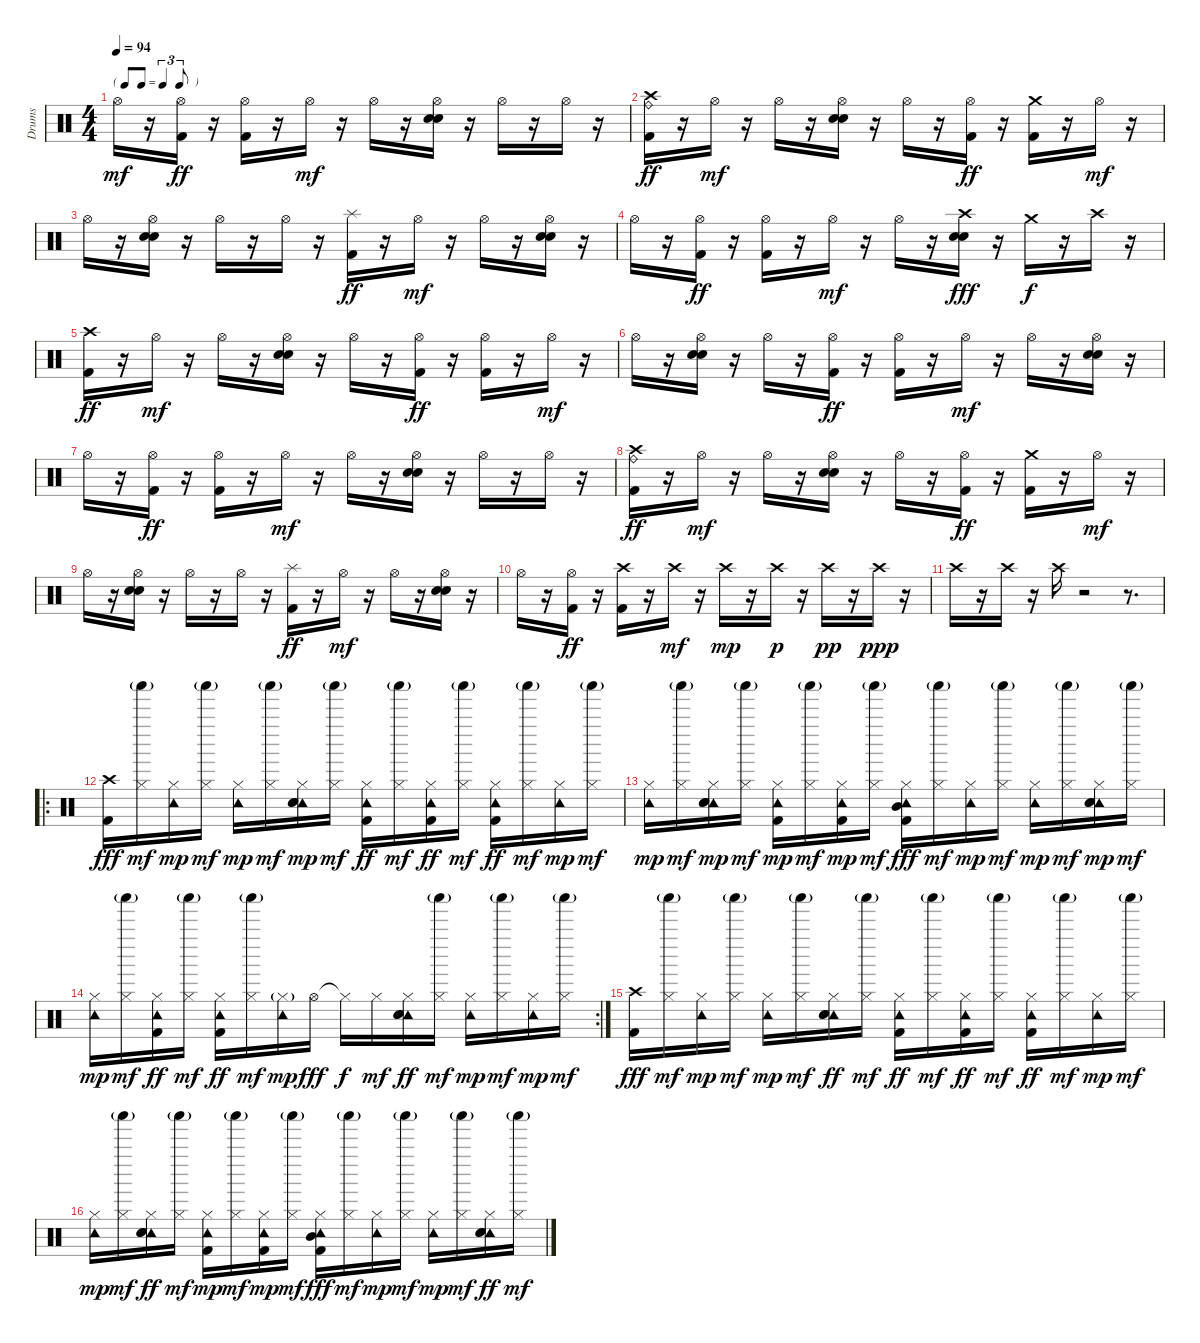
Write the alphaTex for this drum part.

\track ("Drums" "Drums") {instrument percussion}
\staff {score}
\articulation defaults
\ts (4 4)
\tf triplet8th
\tempo 94
\clef neutral
\ks c "Hi-Hat (open)".16{dy mf}
r.16 ("Hi-Hat (open)" "Kick (hit) 2").16{dy ff} r.16 ("Hi-Hat (open)" "Kick (hit) 2").16 r.16 "Hi-Hat (open)".16{dy mf} r.16 "Hi-Hat (open)".16 r.16 ("Hi-Hat (open)" "Electric Snare (hit)" "Metronome (bell)").16 r.16 "Hi-Hat (open)".16 r.16 "Hi-Hat (open)".16 r.16 |
("Crash high (hit)" "Ride (bell)" "Kick (hit) 2").16{dy ff} r.16 "Hi-Hat (open)".16{dy mf} r.16 "Hi-Hat (open)".16 r.16 ("Hi-Hat (open)" "Electric Snare (hit)" "Metronome (bell)").16 r.16 "Hi-Hat (open)".16 r.16 ("Hi-Hat (open)" "Kick (hit) 2").16{dy ff} r.16 ("Crash medium (hit)" "Kick (hit) 2").16 r.16 "Hi-Hat (open)".16{dy mf} r.16 |
"Hi-Hat (open)".16 r.16 ("Hi-Hat (open)" "Electric Snare (hit)" "Metronome (bell)").16 r.16 "Hi-Hat (open)".16 r.16 "Hi-Hat (open)".16 r.16 ("Splash (hit)" "Kick (hit) 2").16{dy ff} r.16 "Hi-Hat (open)".16{dy mf} r.16 "Hi-Hat (open)".16 r.16 ("Hi-Hat (open)" "Electric Snare (hit)" "Metronome (bell)").16 r.16 |
"Hi-Hat (open)".16 r.16 ("Hi-Hat (open)" "Kick (hit) 2").16{dy ff} r.16 ("Hi-Hat (open)" "Kick (hit) 2").16 r.16 "Hi-Hat (open)".16{dy mf} r.16 "Hi-Hat (open)".16 r.16 ("Crash high (hit)" "Electric Snare (hit)" "Metronome (bell)").16{dy fff} r.16 "Crash medium (hit)".16{dy f} r.16 "Crash high (hit)".16 r.16 |
("Crash high (hit)" "Kick (hit) 2").16{dy ff} r.16 "Hi-Hat (open)".16{dy mf} r.16 "Hi-Hat (open)".16 r.16 ("Hi-Hat (open)" "Electric Snare (hit)" "Metronome (bell)").16 r.16 "Hi-Hat (open)".16 r.16 ("Hi-Hat (open)" "Kick (hit) 2").16{dy ff} r.16 ("Hi-Hat (open)" "Kick (hit) 2").16 r.16 "Hi-Hat (open)".16{dy mf} r.16 |
"Hi-Hat (open)".16 r.16 ("Hi-Hat (open)" "Electric Snare (hit)" "Metronome (bell)").16 r.16 "Hi-Hat (open)".16 r.16 ("Hi-Hat (open)" "Kick (hit) 2").16{dy ff} r.16 ("Hi-Hat (open)" "Kick (hit) 2").16 r.16 "Hi-Hat (open)".16{dy mf} r.16 "Hi-Hat (open)".16 r.16 ("Hi-Hat (open)" "Electric Snare (hit)" "Metronome (bell)").16 r.16 |
"Hi-Hat (open)".16 r.16 ("Hi-Hat (open)" "Kick (hit) 2").16{dy ff} r.16 ("Hi-Hat (open)" "Kick (hit) 2").16 r.16 "Hi-Hat (open)".16{dy mf} r.16 "Hi-Hat (open)".16 r.16 ("Hi-Hat (open)" "Electric Snare (hit)" "Metronome (bell)").16 r.16 "Hi-Hat (open)".16 r.16 "Hi-Hat (open)".16 r.16 |
("Crash high (hit)" "Ride (bell)" "Kick (hit) 2").16{dy ff} r.16 "Hi-Hat (open)".16{dy mf} r.16 "Hi-Hat (open)".16 r.16 ("Hi-Hat (open)" "Electric Snare (hit)" "Metronome (bell)").16 r.16 "Hi-Hat (open)".16 r.16 ("Hi-Hat (open)" "Kick (hit) 2").16{dy ff} r.16 ("Crash medium (hit)" "Kick (hit) 2").16 r.16 "Hi-Hat (open)".16{dy mf} r.16 |
"Hi-Hat (open)".16 r.16 ("Hi-Hat (open)" "Electric Snare (hit)" "Metronome (bell)").16 r.16 "Hi-Hat (open)".16 r.16 "Hi-Hat (open)".16 r.16 ("Splash (hit)" "Kick (hit) 2").16{dy ff} r.16 "Hi-Hat (open)".16{dy mf} r.16 "Hi-Hat (open)".16 r.16 ("Hi-Hat (open)" "Electric Snare (hit)" "Metronome (bell)").16 r.16 |
"Hi-Hat (open)".16 r.16 ("Hi-Hat (open)" "Kick (hit) 2").16{dy ff} r.16 ("Crash high (hit)" "Kick (hit) 2").16 r.16 "Crash high (hit)".16{dy mf} r.16 "Crash high (hit)".16{dy mp} r.16 "Crash high (hit)".16{dy p} r.16 "Crash high (hit)".16{dy pp} r.16 "Crash high (hit)".16{dy ppp} r.16 |
"Crash high (hit)".16 r.16 "Crash high (hit)".16 r.16 "Crash high (hit)".16 r.2 r.8{d} |
\ro
("Crash high (hit)" "Kick (hit) 2").16{dy fff} ("Shaker (hit)"{g} "Hi-Hat (closed)").16{dy mf} ("Hi-Hat (closed)" "Tambourine (hit)").16{dy mp} ("Shaker (hit)"{g} "Hi-Hat (closed)").16{dy mf} ("Hi-Hat (closed)" "Tambourine (hit)").16{dy mp} ("Shaker (hit)"{g} "Hi-Hat (closed)").16{dy mf} ("Hi-Hat (closed)" "Tambourine (hit)" "Electric Snare (hit)" "Metronome (bell)").16{dy mp} ("Shaker (hit)"{g} "Hi-Hat (closed)").16{dy mf} ("Hi-Hat (closed)" "Tambourine (hit)" "Kick (hit) 2").16{dy ff} ("Shaker (hit)"{g} "Hi-Hat (closed)").16{dy mf} ("Hi-Hat (closed)" "Tambourine (hit)" "Kick (hit) 2").16{dy ff} ("Shaker (hit)"{g} "Hi-Hat (closed)").16{dy mf} ("Hi-Hat (closed)" "Tambourine (hit)" "Kick (hit) 2").16{dy ff} ("Shaker (hit)"{g} "Hi-Hat (closed)").16{dy mf} ("Hi-Hat (closed)" "Tambourine (hit)").16{dy mp} ("Shaker (hit)"{g} "Hi-Hat (closed)").16{dy mf} |
("Hi-Hat (closed)" "Tambourine (hit)").16{dy mp} ("Shaker (hit)"{g} "Hi-Hat (closed)").16{dy mf} ("Hi-Hat (closed)" "Tambourine (hit)" "Electric Snare (hit)" "Metronome (bell)").16{dy mp} ("Shaker (hit)"{g} "Hi-Hat (closed)").16{dy mf} ("Hi-Hat (closed)" "Tambourine (hit)" "Kick (hit) 2").16{dy mp} ("Shaker (hit)"{g} "Hi-Hat (closed)").16{dy mf} ("Hi-Hat (closed)" "Tambourine (hit)" "Kick (hit) 2").16{dy mp} ("Shaker (hit)"{g} "Hi-Hat (closed)").16{dy mf} ("Hi-Hat (closed)" "Tambourine (hit)" "Mid Tom (hit)" "Kick (hit) 2").16{dy fff} ("Shaker (hit)"{g} "Hi-Hat (closed)").16{dy mf} ("Hi-Hat (closed)" "Tambourine (hit)").16{dy mp} ("Shaker (hit)"{g} "Hi-Hat (closed)").16{dy mf} ("Hi-Hat (closed)" "Tambourine (hit)").16{dy mp} ("Shaker (hit)"{g} "Hi-Hat (closed)").16{dy mf} ("Hi-Hat (closed)" "Tambourine (hit)" "Electric Snare (hit)" "Metronome (bell)").16{dy mp} ("Shaker (hit)"{g} "Hi-Hat (closed)").16{dy mf} |
\rc 2
("Hi-Hat (closed)" "Tambourine (hit)").16{dy mp} ("Shaker (hit)"{g} "Hi-Hat (closed)").16{dy mf} ("Hi-Hat (closed)" "Tambourine (hit)" "Kick (hit) 2").16{dy ff} ("Shaker (hit)"{g} "Hi-Hat (closed)").16{dy mf} ("Hi-Hat (closed)" "Tambourine (hit)" "Kick (hit) 2").16{dy ff} ("Shaker (hit)"{g} "Hi-Hat (closed)").16{dy mf} ("Hi-Hat (closed)"{g} "Tambourine (hit)").16{dy mp} "Hi-Hat (open)".16{dy fff} "Hi-Hat (closed)"{t}.16{dy f} "Hi-Hat (closed)".16{dy mf} ("Hi-Hat (closed)" "Tambourine (hit)" "Electric Snare (hit)" "Metronome (bell)").16{dy ff} ("Shaker (hit)"{g} "Hi-Hat (closed)").16{dy mf} ("Hi-Hat (closed)" "Tambourine (hit)").16{dy mp} ("Shaker (hit)"{g} "Hi-Hat (closed)").16{dy mf} ("Hi-Hat (closed)" "Tambourine (hit)").16{dy mp} ("Shaker (hit)"{g} "Hi-Hat (closed)").16{dy mf} |
("Crash high (hit)" "Kick (hit) 2").16{dy fff} ("Shaker (hit)"{g} "Hi-Hat (closed)").16{dy mf} ("Hi-Hat (closed)" "Tambourine (hit)").16{dy mp} ("Shaker (hit)"{g} "Hi-Hat (closed)").16{dy mf} ("Hi-Hat (closed)" "Tambourine (hit)").16{dy mp} ("Shaker (hit)"{g} "Hi-Hat (closed)").16{dy mf} ("Hi-Hat (closed)" "Tambourine (hit)" "Electric Snare (hit)" "Metronome (bell)").16{dy ff} ("Shaker (hit)"{g} "Hi-Hat (closed)").16{dy mf} ("Hi-Hat (closed)" "Tambourine (hit)" "Kick (hit) 2").16{dy ff} ("Shaker (hit)"{g} "Hi-Hat (closed)").16{dy mf} ("Hi-Hat (closed)" "Tambourine (hit)" "Kick (hit) 2").16{dy ff} ("Shaker (hit)"{g} "Hi-Hat (closed)").16{dy mf} ("Hi-Hat (closed)" "Tambourine (hit)" "Kick (hit) 2").16{dy ff} ("Shaker (hit)"{g} "Hi-Hat (closed)").16{dy mf} ("Hi-Hat (closed)" "Tambourine (hit)").16{dy mp} ("Shaker (hit)"{g} "Hi-Hat (closed)").16{dy mf} |
("Hi-Hat (closed)" "Tambourine (hit)").16{dy mp} ("Shaker (hit)"{g} "Hi-Hat (closed)").16{dy mf} ("Hi-Hat (closed)" "Tambourine (hit)" "Electric Snare (hit)" "Metronome (bell)").16{dy ff} ("Shaker (hit)"{g} "Hi-Hat (closed)").16{dy mf} ("Hi-Hat (closed)" "Tambourine (hit)" "Kick (hit) 2").16{dy mp} ("Shaker (hit)"{g} "Hi-Hat (closed)").16{dy mf} ("Hi-Hat (closed)" "Tambourine (hit)" "Kick (hit) 2").16{dy mp} ("Shaker (hit)"{g} "Hi-Hat (closed)").16{dy mf} ("Hi-Hat (closed)" "Tambourine (hit)" "Mid Tom (hit)" "Kick (hit) 2").16{dy fff} ("Shaker (hit)"{g} "Hi-Hat (closed)").16{dy mf} ("Hi-Hat (closed)" "Tambourine (hit)").16{dy mp} ("Shaker (hit)"{g} "Hi-Hat (closed)").16{dy mf} ("Hi-Hat (closed)" "Tambourine (hit)").16{dy mp} ("Shaker (hit)"{g} "Hi-Hat (closed)").16{dy mf} ("Hi-Hat (closed)" "Tambourine (hit)" "Electric Snare (hit)" "Metronome (bell)").16{dy ff} ("Shaker (hit)"{g} "Hi-Hat (closed)").16{dy mf}
